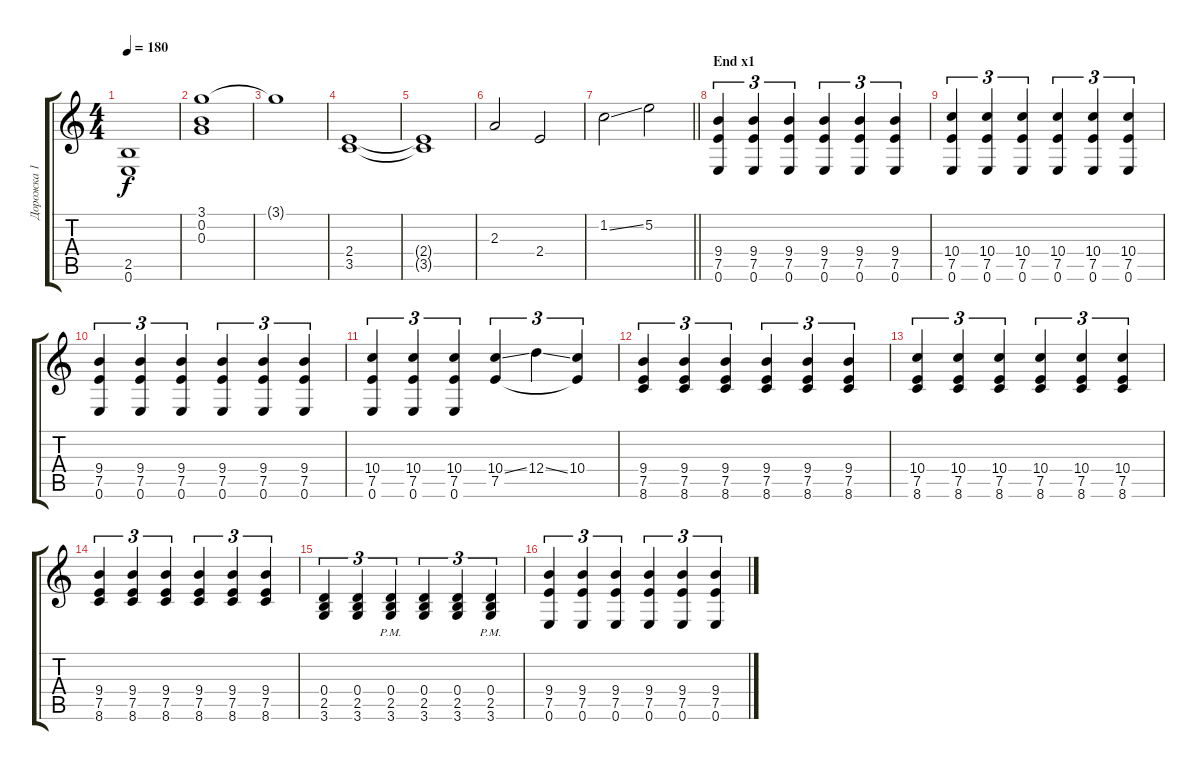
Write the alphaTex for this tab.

\track ("Дорожка 1" "Дорожка 1") {instrument distortionguitar}
\staff {score tabs}
\tuning (E4 B3 G3 D3 A2 E2) {hide}
\ts (4 4)
\tempo 180
\clef g2
\ks c
(2.5{t} 0.6{t}).1{dy f} |
(3.1 0.2 0.3).1 |
3.1{t}.1 |
(2.4 3.5).1 |
(2.4{t} 3.5{t}).1 |
2.3.2 2.4.2 |
\barLineRight lightlight
1.2{ss}.2 5.2.2 |
\section ("" "End x1")
(9.4 7.5 0.6).4{tu (3 2)} (9.4 7.5 0.6).4{tu (3 2)} (9.4 7.5 0.6).4{tu (3 2)} (9.4 7.5 0.6).4{tu (3 2)} (9.4 7.5 0.6).4{tu (3 2)} (9.4 7.5 0.6).4{tu (3 2)} |
(10.4 7.5 0.6).4{tu (3 2)} (10.4 7.5 0.6).4{tu (3 2)} (10.4 7.5 0.6).4{tu (3 2)} (10.4 7.5 0.6).4{tu (3 2)} (10.4 7.5 0.6).4{tu (3 2)} (10.4 7.5 0.6).4{tu (3 2)} |
(9.4 7.5 0.6).4{tu (3 2)} (9.4 7.5 0.6).4{tu (3 2)} (9.4 7.5 0.6).4{tu (3 2)} (9.4 7.5 0.6).4{tu (3 2)} (9.4 7.5 0.6).4{tu (3 2)} (9.4 7.5 0.6).4{tu (3 2)} |
(10.4 7.5 0.6).4{tu (3 2)} (10.4 7.5 0.6).4{tu (3 2)} (10.4 7.5 0.6).4{tu (3 2)} (10.4{ss} 7.5).4{tu (3 2)} 12.4{ss}.4{tu (3 2)} (10.4 7.5{t}).4{tu (3 2)} |
(9.4 7.5 8.6).4{tu (3 2)} (9.4 7.5 8.6).4{tu (3 2)} (9.4 7.5 8.6).4{tu (3 2)} (9.4 7.5 8.6).4{tu (3 2)} (9.4 7.5 8.6).4{tu (3 2)} (9.4 7.5 8.6).4{tu (3 2)} |
(10.4 7.5 8.6).4{tu (3 2)} (10.4 7.5 8.6).4{tu (3 2)} (10.4 7.5 8.6).4{tu (3 2)} (10.4 7.5 8.6).4{tu (3 2)} (10.4 7.5 8.6).4{tu (3 2)} (10.4 7.5 8.6).4{tu (3 2)} |
(9.4 7.5 8.6).4{tu (3 2)} (9.4 7.5 8.6).4{tu (3 2)} (9.4 7.5 8.6).4{tu (3 2)} (9.4 7.5 8.6).4{tu (3 2)} (9.4 7.5 8.6).4{tu (3 2)} (9.4 7.5 8.6).4{tu (3 2)} |
(0.4 2.5 3.6).4{tu (3 2)} (0.4 2.5 3.6).4{tu (3 2)} (0.4{pm} 2.5{pm} 3.6{pm}).4{tu (3 2)} (0.4 2.5 3.6).4{tu (3 2)} (0.4 2.5 3.6).4{tu (3 2)} (0.4{pm} 2.5{pm} 3.6{pm}).4{tu (3 2)} |
(9.4 7.5 0.6).4{tu (3 2)} (9.4 7.5 0.6).4{tu (3 2)} (9.4 7.5 0.6).4{tu (3 2)} (9.4 7.5 0.6).4{tu (3 2)} (9.4 7.5 0.6).4{tu (3 2)} (9.4 7.5 0.6).4{tu (3 2)}
